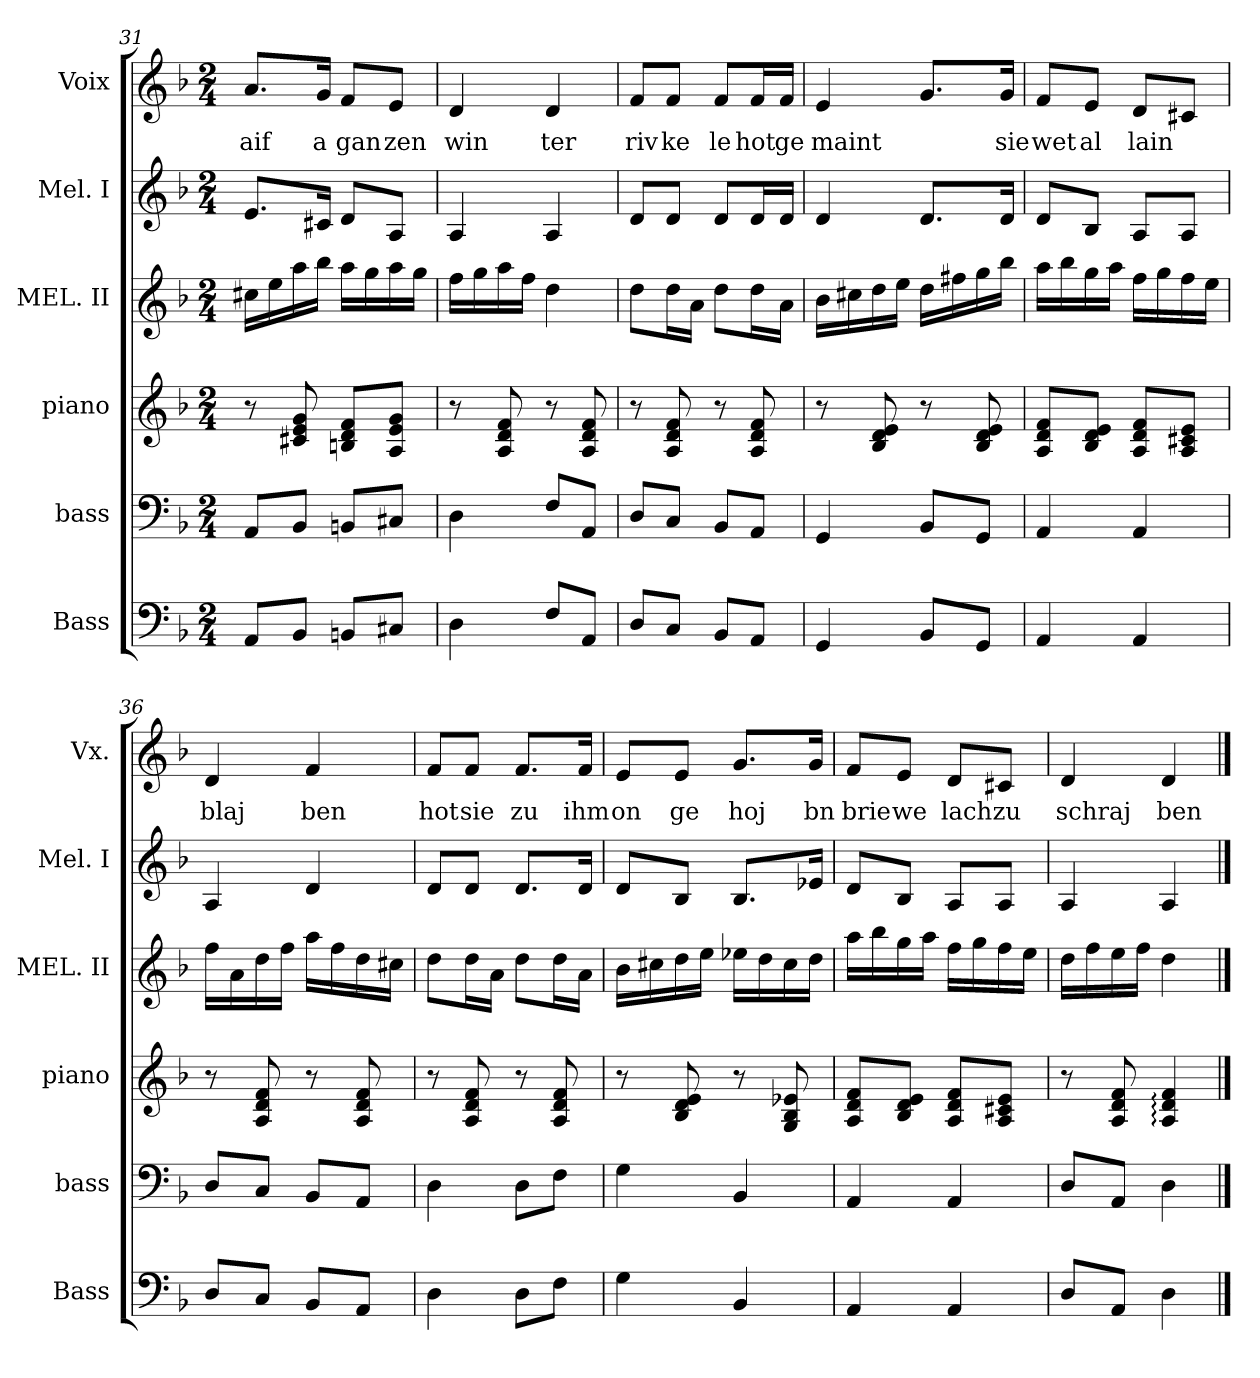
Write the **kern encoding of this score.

**kern	**kern	**kern	**kern	**kern	**kern	**text
*part6	*part5	*part4	*part3	*part2	*part1	*part1
*staff6	*staff5	*staff4	*staff3	*staff2	*staff1	*staff1
*I"Bass	*I"bass	*I"piano	*I"MEL. II	*I"Mel. I	*I"Voix	*
*I'Bass	*I'bass	*I'piano	*I'MEL. II	*I'Mel. I	*I'Vx.	*
*clefF4	*clefF4	*clefG2	*clefG2	*clefG2	*clefG2	*
*ITrd7c12	*	*	*	*	*	*
*k[b-]	*k[b-]	*k[b-]	*k[b-]	*k[b-]	*k[b-]	*
*M2/4	*M2/4	*M2/4	*M2/4	*M2/4	*M2/4	*
=31	=31	=31	=31	=31	=31	=31
8AAA/L	8AA/L	8r	16cc#X\LL	8.e/L	8.a/L	aif
.	.	.	16ee\	.	.	.
8BBB-/J	8BB-/J	8c#X/ 8e/ 8g/	16aa\	.	.	.
.	.	.	16bb-\JJ	16c#X/Jk	16g/Jk	a
8BBBn/L	8BBn/L	8Bn/ 8d/ 8f/L	16aa\LL	8d/L	8f/L	gan
.	.	.	16gg\	.	.	.
8CC#X/J	8C#X/J	8A/ 8e/ 8g/J	16aa\	8A/J	8e/J	zen
.	.	.	16gg\JJ	.	.	.
!!LO:LB:g=z
=32	=32	=32	=32	=32	=32	=32
4DD\	4D\	8r	16ff\LL	4A/	4d/	win
.	.	.	16gg\	.	.	.
.	.	8A/ 8d/ 8f/	16aa\	.	.	.
.	.	.	16ff\JJ	.	.	.
8FF/L	8F/L	8r	4dd\	4A/	4d/	ter
8AAA/J	8AA/J	8A/ 8d/ 8f/	.	.	.	.
=33	=33	=33	=33	=33	=33	=33
8DD/L	8D/L	8r	8dd\L	8d/L	8f/L	riv
8CC/J	8C/J	8A/ 8d/ 8f/	16dd\L	8d/J	8f/J	ke
.	.	.	16a\JJ	.	.	.
8BBB-/L	8BB-/L	8r	8dd\L	8d/L	8f/L	le
8AAA/J	8AA/J	8A/ 8d/ 8f/	16dd\L	16d/L	16f/L	hot
.	.	.	16a\JJ	16d/JJ	16f/JJ	ge
=34	=34	=34	=34	=34	=34	=34
4GGG/	4GG/	8r	16b-\LL	4d/	4e/	maint
.	.	.	16cc#X\	.	.	.
.	.	8B-/ 8d/ 8e/	16dd\	.	.	.
.	.	.	16ee\JJ	.	.	.
8BBB-/L	8BB-/L	8r	16dd\LL	8.d/L	8.g/L	.
.	.	.	16ff#X\	.	.	.
8GGG/J	8GG/J	8B-/ 8d/ 8e/	16gg\	.	.	.
.	.	.	16bb-\JJ	16d/Jk	16g/Jk	sie
=35	=35	=35	=35	=35	=35	=35
4AAA/	4AA/	8A/ 8d/ 8f/L	16aa\LL	8d/L	8f/L	wet
.	.	.	16bb-\	.	.	.
.	.	8B-/ 8d/ 8e/J	16gg\	8B-/J	8e/J	al
.	.	.	16aa\JJ	.	.	.
4AAA/	4AA/	8A/ 8d/ 8f/L	16ff\LL	8A/L	8d/L	lain
.	.	.	16gg\	.	.	.
.	.	8A/ 8c#X/ 8e/J	16ff\	8A/J	8c#X/J	.
.	.	.	16ee\JJ	.	.	.
!!LO:PB:g=z
=36	=36	=36	=36	=36	=36	=36
8DD/L	8D/L	8r	16ff\LL	4A/	4d/	blaj
.	.	.	16a\	.	.	.
8CC/J	8C/J	8A/ 8d/ 8f/	16dd\	.	.	.
.	.	.	16ff\JJ	.	.	.
8BBB-/L	8BB-/L	8r	16aa\LL	4d/	4f/	ben
.	.	.	16ff\	.	.	.
8AAA/J	8AA/J	8A/ 8d/ 8f/	16dd\	.	.	.
.	.	.	16cc#X\JJ	.	.	.
=37	=37	=37	=37	=37	=37	=37
4DD\	4D\	8r	8dd\L	8d/L	8f/L	hot
.	.	8A/ 8d/ 8f/	16dd\L	8d/J	8f/J	sie
.	.	.	16a\JJ	.	.	.
8DD\L	8D\L	8r	8dd\L	8.d/L	8.f/L	zu
8FF\J	8F\J	8A/ 8d/ 8f/	16dd\L	.	.	.
.	.	.	16a\JJ	16d/Jk	16f/Jk	ihm
=38	=38	=38	=38	=38	=38	=38
4GG\	4G\	8r	16b-\LL	8d/L	8e/L	on
.	.	.	16cc#X\	.	.	.
.	.	8B-/ 8d/ 8e/	16dd\	8B-/J	8e/J	ge
.	.	.	16ee\JJ	.	.	.
4BBB-/	4BB-/	8r	16ee-X\LL	8.B-/L	8.g/L	hoj
.	.	.	16dd\	.	.	.
.	.	8G/ 8B-/ 8e-X/	16cc#\	.	.	.
.	.	.	16dd\JJ	16e-X/Jk	16g/Jk	bn
=39	=39	=39	=39	=39	=39	=39
4AAA/	4AA/	8A/ 8d/ 8f/L	16aa\LL	8d/L	8f/L	brie
.	.	.	16bb-\	.	.	.
.	.	8B-/ 8d/ 8e/J	16gg\	8B-/J	8e/J	we
.	.	.	16aa\JJ	.	.	.
4AAA/	4AA/	8A/ 8d/ 8f/L	16ff\LL	8A/L	8d/L	lach
.	.	.	16gg\	.	.	.
.	.	8A/ 8c#X/ 8e/J	16ff\	8A/J	8c#X/J	zu
.	.	.	16ee\JJ	.	.	.
!!LO:LB:g=z
=40	=40	=40	=40	=40	=40	=40
8DD/L	8D/L	8r	16dd\LL	4A/	4d/	schraj
.	.	.	16ff\	.	.	.
8AAA/J	8AA/J	8A/ 8d/ 8f/	16ee\	.	.	.
.	.	.	16ff\JJ	.	.	.
4DD\	4D\	4A/: 4d/: 4f/:	4dd\	4A/	4d/	ben
==	==	==	==	==	==	==
*-	*-	*-	*-	*-	*-	*-
